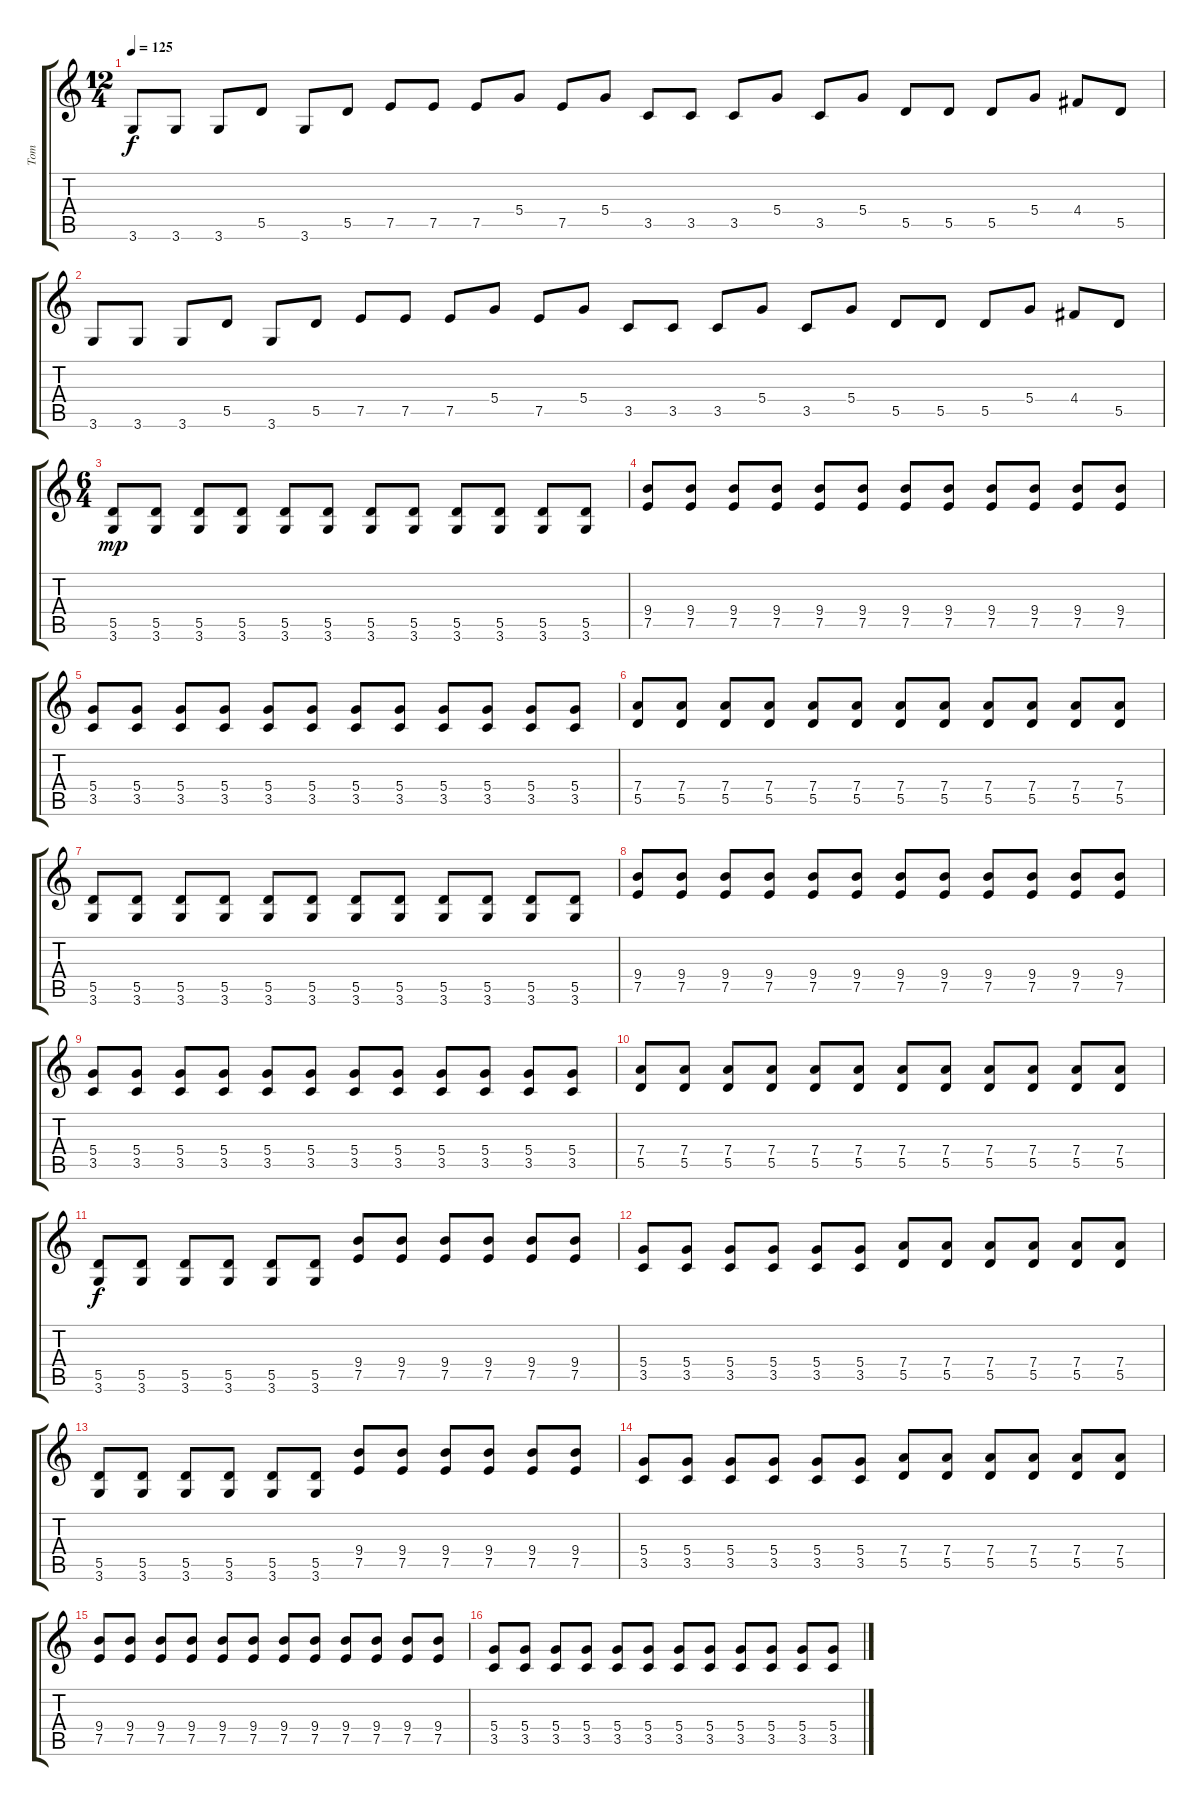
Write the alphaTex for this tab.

\track ("Tom " "Tom ") {instrument distortionguitar}
\staff {score tabs}
\tuning (E4 B3 G3 D3 A2 E2) {hide}
\ts (12 4)
\tempo 125
\clef g2
\ks c
3.6.8{dy f instrument distortionguitar} 3.6.8 3.6.8 5.5.8 3.6.8 5.5.8 7.5.8 7.5.8 7.5.8 5.4.8 7.5.8 5.4.8 3.5.8 3.5.8 3.5.8 5.4.8 3.5.8 5.4.8 5.5.8 5.5.8 5.5.8 5.4.8 4.4.8 5.5.8 |
3.6.8 3.6.8 3.6.8 5.5.8 3.6.8 5.5.8 7.5.8 7.5.8 7.5.8 5.4.8 7.5.8 5.4.8 3.5.8 3.5.8 3.5.8 5.4.8 3.5.8 5.4.8 5.5.8 5.5.8 5.5.8 5.4.8 4.4.8 5.5.8 |
\ts (6 4)
(5.5 3.6).8{dy mp} (5.5 3.6).8 (5.5 3.6).8 (5.5 3.6).8 (5.5 3.6).8 (5.5 3.6).8 (5.5 3.6).8 (5.5 3.6).8 (5.5 3.6).8 (5.5 3.6).8 (5.5 3.6).8 (5.5 3.6).8 |
(9.4 7.5).8 (9.4 7.5).8 (9.4 7.5).8 (9.4 7.5).8 (9.4 7.5).8 (9.4 7.5).8 (9.4 7.5).8 (9.4 7.5).8 (9.4 7.5).8 (9.4 7.5).8 (9.4 7.5).8 (9.4 7.5).8 |
(5.4 3.5).8 (5.4 3.5).8 (5.4 3.5).8 (5.4 3.5).8 (5.4 3.5).8 (5.4 3.5).8 (5.4 3.5).8 (5.4 3.5).8 (5.4 3.5).8 (5.4 3.5).8 (5.4 3.5).8 (5.4 3.5).8 |
(7.4 5.5).8 (7.4 5.5).8 (7.4 5.5).8 (7.4 5.5).8 (7.4 5.5).8 (7.4 5.5).8 (7.4 5.5).8 (7.4 5.5).8 (7.4 5.5).8 (7.4 5.5).8 (7.4 5.5).8 (7.4 5.5).8 |
(5.5 3.6).8 (5.5 3.6).8 (5.5 3.6).8 (5.5 3.6).8 (5.5 3.6).8 (5.5 3.6).8 (5.5 3.6).8 (5.5 3.6).8 (5.5 3.6).8 (5.5 3.6).8 (5.5 3.6).8 (5.5 3.6).8 |
(9.4 7.5).8 (9.4 7.5).8 (9.4 7.5).8 (9.4 7.5).8 (9.4 7.5).8 (9.4 7.5).8 (9.4 7.5).8 (9.4 7.5).8 (9.4 7.5).8 (9.4 7.5).8 (9.4 7.5).8 (9.4 7.5).8 |
(5.4 3.5).8 (5.4 3.5).8 (5.4 3.5).8 (5.4 3.5).8 (5.4 3.5).8 (5.4 3.5).8 (5.4 3.5).8 (5.4 3.5).8 (5.4 3.5).8 (5.4 3.5).8 (5.4 3.5).8 (5.4 3.5).8 |
(7.4 5.5).8 (7.4 5.5).8 (7.4 5.5).8 (7.4 5.5).8 (7.4 5.5).8 (7.4 5.5).8 (7.4 5.5).8 (7.4 5.5).8 (7.4 5.5).8 (7.4 5.5).8 (7.4 5.5).8 (7.4 5.5).8 |
(5.5 3.6).8{dy f} (5.5 3.6).8 (5.5 3.6).8 (5.5 3.6).8 (5.5 3.6).8 (5.5 3.6).8 (9.4 7.5).8 (9.4 7.5).8 (9.4 7.5).8 (9.4 7.5).8 (9.4 7.5).8 (9.4 7.5).8 |
(5.4 3.5).8 (5.4 3.5).8 (5.4 3.5).8 (5.4 3.5).8 (5.4 3.5).8 (5.4 3.5).8 (7.4 5.5).8 (7.4 5.5).8 (7.4 5.5).8 (7.4 5.5).8 (7.4 5.5).8 (7.4 5.5).8 |
(5.5 3.6).8 (5.5 3.6).8 (5.5 3.6).8 (5.5 3.6).8 (5.5 3.6).8 (5.5 3.6).8 (9.4 7.5).8 (9.4 7.5).8 (9.4 7.5).8 (9.4 7.5).8 (9.4 7.5).8 (9.4 7.5).8 |
(5.4 3.5).8 (5.4 3.5).8 (5.4 3.5).8 (5.4 3.5).8 (5.4 3.5).8 (5.4 3.5).8 (7.4 5.5).8 (7.4 5.5).8 (7.4 5.5).8 (7.4 5.5).8 (7.4 5.5).8 (7.4 5.5).8 |
(9.4 7.5).8 (9.4 7.5).8 (9.4 7.5).8 (9.4 7.5).8 (9.4 7.5).8 (9.4 7.5).8 (9.4 7.5).8 (9.4 7.5).8 (9.4 7.5).8 (9.4 7.5).8 (9.4 7.5).8 (9.4 7.5).8 |
(5.4 3.5).8 (5.4 3.5).8 (5.4 3.5).8 (5.4 3.5).8 (5.4 3.5).8 (5.4 3.5).8 (5.4 3.5).8 (5.4 3.5).8 (5.4 3.5).8 (5.4 3.5).8 (5.4 3.5).8 (5.4 3.5).8
